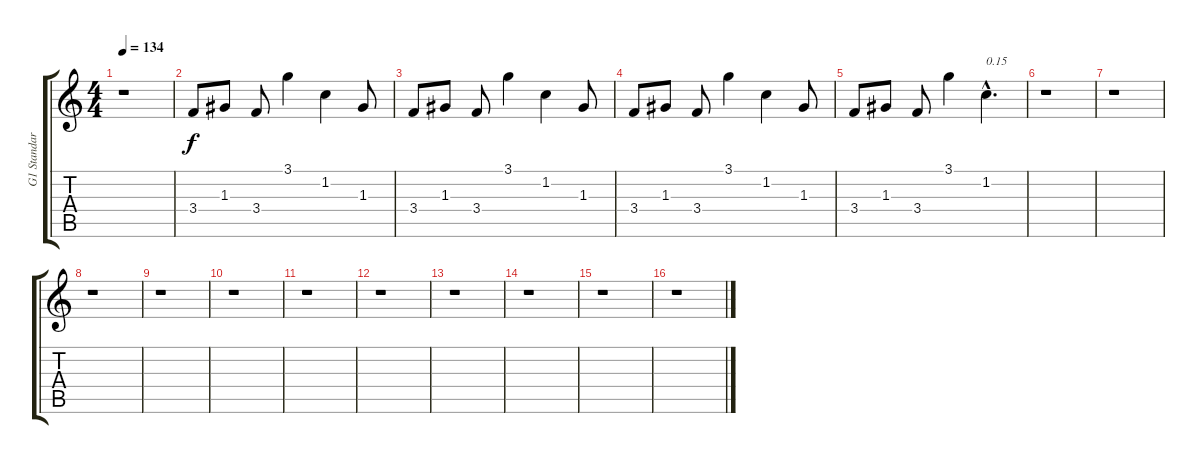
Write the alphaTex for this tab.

\track ("G1 Standard Tuning" "G1 Standar") {instrument distortionguitar}
\staff {score tabs}
\tuning (E4 B3 G3 D3 A2 E2) {hide}
\ts (4 4)
\tempo 134
\clef g2
\ks c
r.1{dy f instrument distortionguitar} |
3.4.8 1.3.8 3.4.8 3.1.4 1.2.4 1.3.8 |
3.4.8 1.3.8 3.4.8 3.1.4 1.2.4 1.3.8 |
3.4.8 1.3.8 3.4.8 3.1.4 1.2.4 1.3.8 |
3.4.8 1.3.8 3.4.8 3.1.4 1.2{hac}.4{d txt "0.15"} |
r.1 |
r.1 |
r.1 |
r.1 |
r.1 |
r.1 |
r.1 |
r.1 |
r.1 |
r.1 |
r.1
